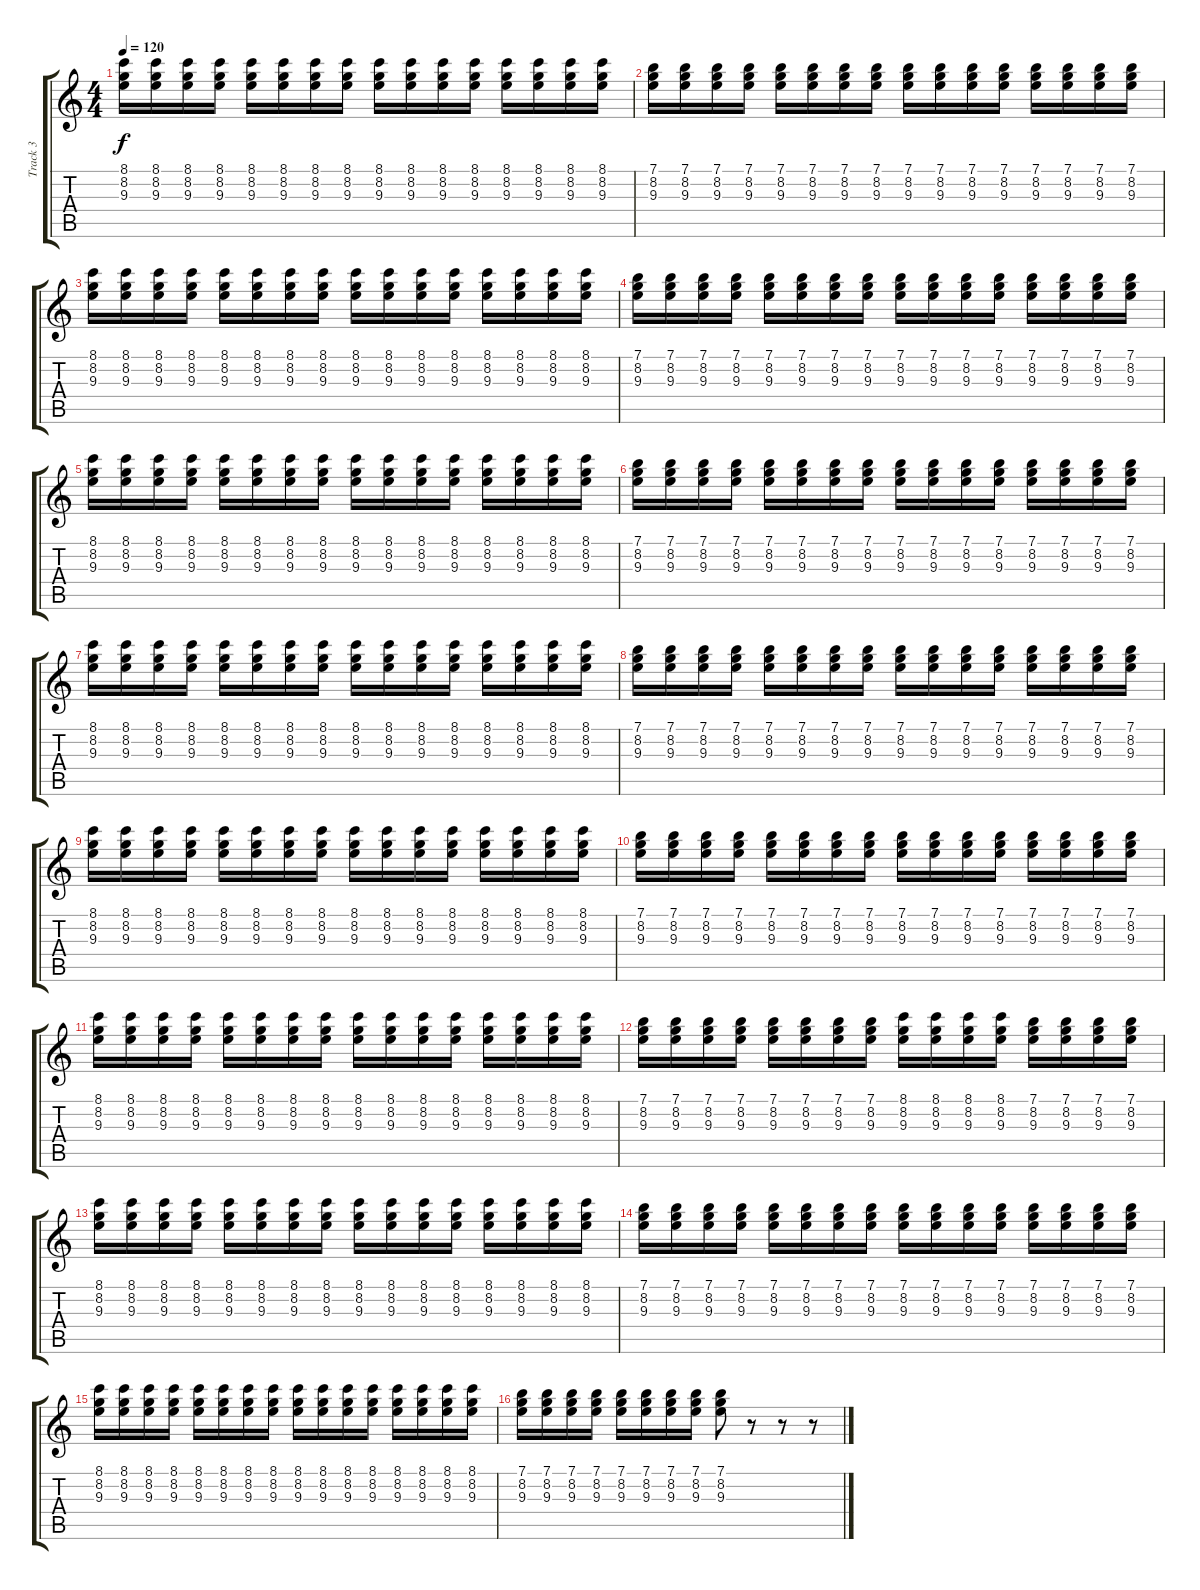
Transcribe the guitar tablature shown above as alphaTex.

\track ("Track 3" "Track 3") {instrument electricguitarclean}
\staff {score tabs}
\tuning (E4 B3 G3 D3 A2 E2) {hide}
\ts (4 4)
\tempo 120
\clef g2
\ks c
(8.1 8.2 9.3).16{dy f volume 5 instrument distortionguitar} (8.1 8.2 9.3).16 (8.1 8.2 9.3).16 (8.1 8.2 9.3).16 (8.1 8.2 9.3).16 (8.1 8.2 9.3).16 (8.1 8.2 9.3).16 (8.1 8.2 9.3).16 (8.1 8.2 9.3).16 (8.1 8.2 9.3).16 (8.1 8.2 9.3).16 (8.1 8.2 9.3).16 (8.1 8.2 9.3).16 (8.1 8.2 9.3).16 (8.1 8.2 9.3).16 (8.1 8.2 9.3).16 |
(7.1 8.2 9.3).16 (7.1 8.2 9.3).16 (7.1 8.2 9.3).16 (7.1 8.2 9.3).16 (7.1 8.2 9.3).16 (7.1 8.2 9.3).16 (7.1 8.2 9.3).16 (7.1 8.2 9.3).16 (7.1 8.2 9.3).16 (7.1 8.2 9.3).16 (7.1 8.2 9.3).16 (7.1 8.2 9.3).16 (7.1 8.2 9.3).16 (7.1 8.2 9.3).16 (7.1 8.2 9.3).16 (7.1 8.2 9.3).16 |
(8.1 8.2 9.3).16 (8.1 8.2 9.3).16 (8.1 8.2 9.3).16 (8.1 8.2 9.3).16 (8.1 8.2 9.3).16 (8.1 8.2 9.3).16 (8.1 8.2 9.3).16 (8.1 8.2 9.3).16 (8.1 8.2 9.3).16 (8.1 8.2 9.3).16 (8.1 8.2 9.3).16 (8.1 8.2 9.3).16 (8.1 8.2 9.3).16 (8.1 8.2 9.3).16 (8.1 8.2 9.3).16 (8.1 8.2 9.3).16 |
(7.1 8.2 9.3).16 (7.1 8.2 9.3).16 (7.1 8.2 9.3).16 (7.1 8.2 9.3).16 (7.1 8.2 9.3).16 (7.1 8.2 9.3).16 (7.1 8.2 9.3).16 (7.1 8.2 9.3).16 (7.1 8.2 9.3).16 (7.1 8.2 9.3).16 (7.1 8.2 9.3).16 (7.1 8.2 9.3).16 (7.1 8.2 9.3).16 (7.1 8.2 9.3).16 (7.1 8.2 9.3).16 (7.1 8.2 9.3).16 |
(8.1 8.2 9.3).16 (8.1 8.2 9.3).16 (8.1 8.2 9.3).16 (8.1 8.2 9.3).16 (8.1 8.2 9.3).16 (8.1 8.2 9.3).16 (8.1 8.2 9.3).16 (8.1 8.2 9.3).16 (8.1 8.2 9.3).16 (8.1 8.2 9.3).16 (8.1 8.2 9.3).16 (8.1 8.2 9.3).16 (8.1 8.2 9.3).16 (8.1 8.2 9.3).16 (8.1 8.2 9.3).16 (8.1 8.2 9.3).16 |
(7.1 8.2 9.3).16 (7.1 8.2 9.3).16 (7.1 8.2 9.3).16 (7.1 8.2 9.3).16 (7.1 8.2 9.3).16 (7.1 8.2 9.3).16 (7.1 8.2 9.3).16 (7.1 8.2 9.3).16 (7.1 8.2 9.3).16 (7.1 8.2 9.3).16 (7.1 8.2 9.3).16 (7.1 8.2 9.3).16 (7.1 8.2 9.3).16 (7.1 8.2 9.3).16 (7.1 8.2 9.3).16 (7.1 8.2 9.3).16 |
(8.1 8.2 9.3).16 (8.1 8.2 9.3).16 (8.1 8.2 9.3).16 (8.1 8.2 9.3).16 (8.1 8.2 9.3).16 (8.1 8.2 9.3).16 (8.1 8.2 9.3).16 (8.1 8.2 9.3).16 (8.1 8.2 9.3).16 (8.1 8.2 9.3).16 (8.1 8.2 9.3).16 (8.1 8.2 9.3).16 (8.1 8.2 9.3).16 (8.1 8.2 9.3).16 (8.1 8.2 9.3).16 (8.1 8.2 9.3).16 |
(7.1 8.2 9.3).16 (7.1 8.2 9.3).16 (7.1 8.2 9.3).16 (7.1 8.2 9.3).16 (7.1 8.2 9.3).16 (7.1 8.2 9.3).16 (7.1 8.2 9.3).16 (7.1 8.2 9.3).16 (7.1 8.2 9.3).16 (7.1 8.2 9.3).16 (7.1 8.2 9.3).16 (7.1 8.2 9.3).16 (7.1 8.2 9.3).16 (7.1 8.2 9.3).16 (7.1 8.2 9.3).16 (7.1 8.2 9.3).16 |
(8.1 8.2 9.3).16 (8.1 8.2 9.3).16 (8.1 8.2 9.3).16 (8.1 8.2 9.3).16 (8.1 8.2 9.3).16 (8.1 8.2 9.3).16 (8.1 8.2 9.3).16 (8.1 8.2 9.3).16 (8.1 8.2 9.3).16 (8.1 8.2 9.3).16 (8.1 8.2 9.3).16 (8.1 8.2 9.3).16 (8.1 8.2 9.3).16 (8.1 8.2 9.3).16 (8.1 8.2 9.3).16 (8.1 8.2 9.3).16 |
(7.1 8.2 9.3).16 (7.1 8.2 9.3).16 (7.1 8.2 9.3).16 (7.1 8.2 9.3).16 (7.1 8.2 9.3).16 (7.1 8.2 9.3).16 (7.1 8.2 9.3).16 (7.1 8.2 9.3).16 (7.1 8.2 9.3).16 (7.1 8.2 9.3).16 (7.1 8.2 9.3).16 (7.1 8.2 9.3).16 (7.1 8.2 9.3).16 (7.1 8.2 9.3).16 (7.1 8.2 9.3).16 (7.1 8.2 9.3).16 |
(8.1 8.2 9.3).16 (8.1 8.2 9.3).16 (8.1 8.2 9.3).16 (8.1 8.2 9.3).16 (8.1 8.2 9.3).16 (8.1 8.2 9.3).16 (8.1 8.2 9.3).16 (8.1 8.2 9.3).16 (8.1 8.2 9.3).16 (8.1 8.2 9.3).16 (8.1 8.2 9.3).16 (8.1 8.2 9.3).16 (8.1 8.2 9.3).16 (8.1 8.2 9.3).16 (8.1 8.2 9.3).16 (8.1 8.2 9.3).16 |
(7.1 8.2 9.3).16 (7.1 8.2 9.3).16 (7.1 8.2 9.3).16 (7.1 8.2 9.3).16 (7.1 8.2 9.3).16 (7.1 8.2 9.3).16 (7.1 8.2 9.3).16 (7.1 8.2 9.3).16 (8.1 8.2 9.3).16 (8.1 8.2 9.3).16 (8.1 8.2 9.3).16 (8.1 8.2 9.3).16 (7.1 8.2 9.3).16 (7.1 8.2 9.3).16 (7.1 8.2 9.3).16 (7.1 8.2 9.3).16 |
(8.1 8.2 9.3).16 (8.1 8.2 9.3).16 (8.1 8.2 9.3).16 (8.1 8.2 9.3).16 (8.1 8.2 9.3).16 (8.1 8.2 9.3).16 (8.1 8.2 9.3).16 (8.1 8.2 9.3).16 (8.1 8.2 9.3).16 (8.1 8.2 9.3).16 (8.1 8.2 9.3).16 (8.1 8.2 9.3).16 (8.1 8.2 9.3).16 (8.1 8.2 9.3).16 (8.1 8.2 9.3).16 (8.1 8.2 9.3).16 |
(7.1 8.2 9.3).16 (7.1 8.2 9.3).16 (7.1 8.2 9.3).16 (7.1 8.2 9.3).16 (7.1 8.2 9.3).16 (7.1 8.2 9.3).16 (7.1 8.2 9.3).16 (7.1 8.2 9.3).16 (7.1 8.2 9.3).16 (7.1 8.2 9.3).16 (7.1 8.2 9.3).16 (7.1 8.2 9.3).16 (7.1 8.2 9.3).16 (7.1 8.2 9.3).16 (7.1 8.2 9.3).16 (7.1 8.2 9.3).16 |
(8.1 8.2 9.3).16 (8.1 8.2 9.3).16 (8.1 8.2 9.3).16 (8.1 8.2 9.3).16 (8.1 8.2 9.3).16 (8.1 8.2 9.3).16 (8.1 8.2 9.3).16 (8.1 8.2 9.3).16 (8.1 8.2 9.3).16 (8.1 8.2 9.3).16 (8.1 8.2 9.3).16 (8.1 8.2 9.3).16 (8.1 8.2 9.3).16 (8.1 8.2 9.3).16 (8.1 8.2 9.3).16 (8.1 8.2 9.3).16 |
(7.1 8.2 9.3).16 (7.1 8.2 9.3).16 (7.1 8.2 9.3).16 (7.1 8.2 9.3).16 (7.1 8.2 9.3).16 (7.1 8.2 9.3).16 (7.1 8.2 9.3).16 (7.1 8.2 9.3).16 (7.1 8.2 9.3).8 r.8 r.8 r.8
